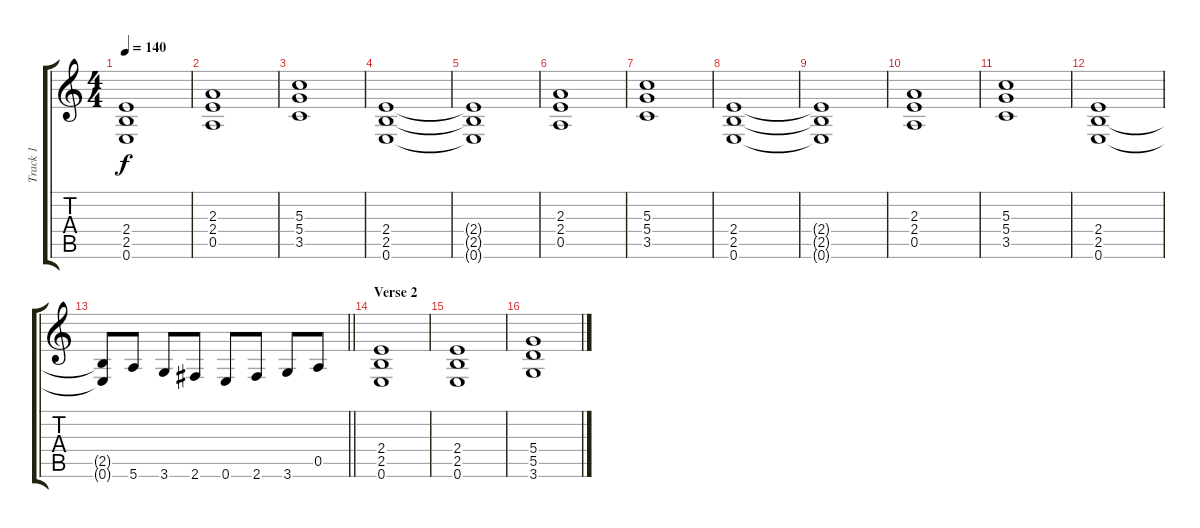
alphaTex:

\track ("Track 1" "Track 1") {instrument distortionguitar}
\staff {score tabs}
\tuning (E4 B3 G3 D3 A2 E2) {hide}
\ts (4 4)
\tempo 140
\clef g2
\ks c
(2.4{t} 2.5{t} 0.6{t}).1{dy f} |
(2.3 2.4 0.5).1 |
(5.3 5.4 3.5).1 |
(2.4 2.5 0.6).1 |
(2.4{t} 2.5{t} 0.6{t}).1 |
(2.3 2.4 0.5).1 |
(5.3 5.4 3.5).1 |
(2.4 2.5 0.6).1 |
(2.4{t} 2.5{t} 0.6{t}).1 |
(2.3 2.4 0.5).1 |
(5.3 5.4 3.5).1 |
(2.4 2.5 0.6).1 |
\barLineRight lightlight
(2.5{t} 0.6{t}).8 5.6.8 3.6.8 2.6.8 0.6.8 2.6.8 3.6.8 0.5.8 |
\section ("" "Verse 2")
(2.4 2.5 0.6).1 |
(2.4 2.5 0.6).1 |
(5.4 5.5 3.6).1
